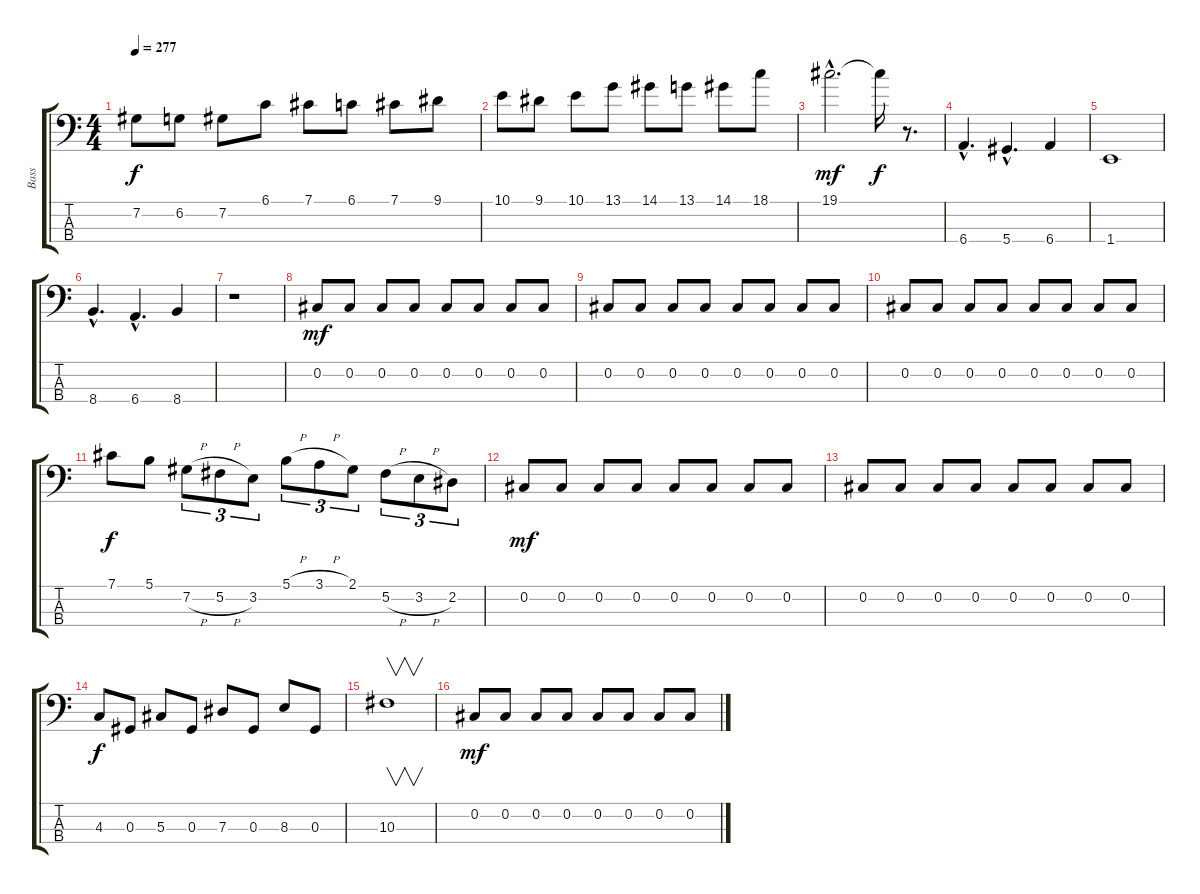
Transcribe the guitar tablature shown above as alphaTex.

\track ("Bass" "Bass") {instrument electricbassfinger}
\staff {score tabs}
\tuning (Gb2 Db2 Ab1 Eb1) {hide}
\ts (4 4)
\tempo 277
\clef f4
\ks c
7.2.8{dy f} 6.2.8 7.2.8 6.1.8 7.1.8 6.1.8 7.1.8 9.1.8 |
10.1.8 9.1.8 10.1.8 13.1.8 14.1.8 13.1.8 14.1.8 18.1.8 |
19.1{hac}.2{d dy mf} 19.1{t}.16{dy f} r.8{d} |
6.4{hac}.4{d} 5.4{hac}.4{d} 6.4.4 |
1.4.1 |
8.4{hac}.4{d} 6.4{hac}.4{d} 8.4.4 |
r.1 |
0.2.8{dy mf} 0.2.8 0.2.8 0.2.8 0.2.8 0.2.8 0.2.8 0.2.8 |
0.2.8 0.2.8 0.2.8 0.2.8 0.2.8 0.2.8 0.2.8 0.2.8 |
0.2.8 0.2.8 0.2.8 0.2.8 0.2.8 0.2.8 0.2.8 0.2.8 |
7.1.8{dy f} 5.1.8 7.2{h}.8{tu (3 2)} 5.2{h}.8{tu (3 2)} 3.2.8{tu (3 2)} 5.1{h}.8{tu (3 2)} 3.1{h}.8{tu (3 2)} 2.1.8{tu (3 2)} 5.2{h}.8{tu (3 2)} 3.2{h}.8{tu (3 2)} 2.2.8{tu (3 2)} |
0.2.8{dy mf} 0.2.8 0.2.8 0.2.8 0.2.8 0.2.8 0.2.8 0.2.8 |
0.2.8 0.2.8 0.2.8 0.2.8 0.2.8 0.2.8 0.2.8 0.2.8 |
4.3.8{dy f} 0.3.8 5.3.8 0.3.8 7.3.8 0.3.8 8.3.8 0.3.8 |
10.3.1{v} |
0.2.8{dy mf} 0.2.8 0.2.8 0.2.8 0.2.8 0.2.8 0.2.8 0.2.8
